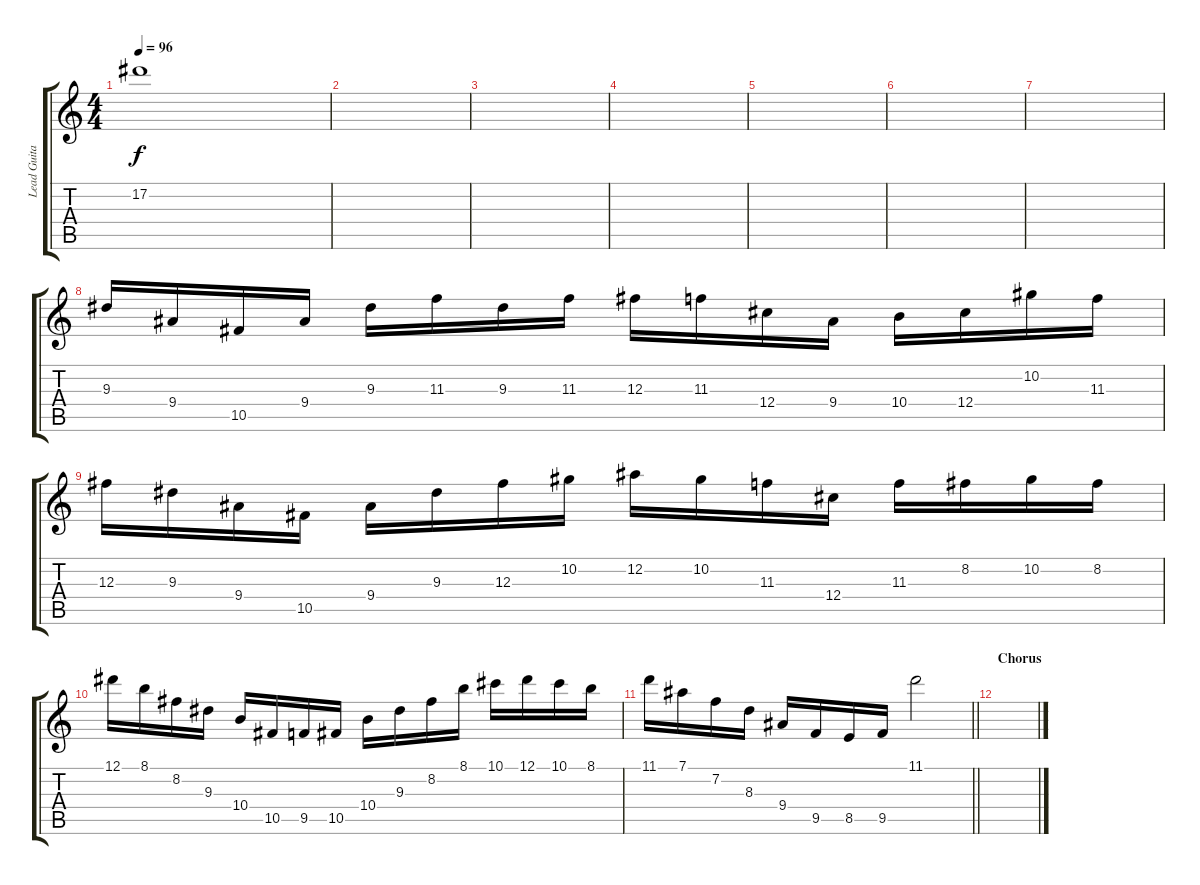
\track ("Lead Guitar 2" "Lead Guita") {instrument distortionguitar}
\staff {score tabs}
\tuning (Eb4 Bb3 Gb3 Db3 Ab2 Db2) {hide}
\ts (4 4)
\tempo 96
\clef g2
\ks c
17.2{t}.1{dy f} |
|
|
|
|
|
|
9.3.16 9.4.16 10.5.16 9.4.16 9.3.16 11.3.16 9.3.16 11.3.16 12.3.16 11.3.16 12.4.16 9.4.16 10.4.16 12.4.16 10.2.16 11.3.16 |
12.3.16 9.3.16 9.4.16 10.5.16 9.4.16 9.3.16 12.3.16 10.2.16 12.2.16 10.2.16 11.3.16 12.4.16 11.3.16 8.2.16 10.2.16 8.2.16 |
12.1.16 8.1.16 8.2.16 9.3.16 10.4.16 10.5.16 9.5.16 10.5.16 10.4.16 9.3.16 8.2.16 8.1.16 10.1.16 12.1.16 10.1.16 8.1.16 |
\barLineRight lightlight
11.1.16 7.1.16 7.2.16 8.3.16 9.4.16 9.5.16 8.5.16 9.5.16 11.1.2 |
\section ("" "Chorus")
